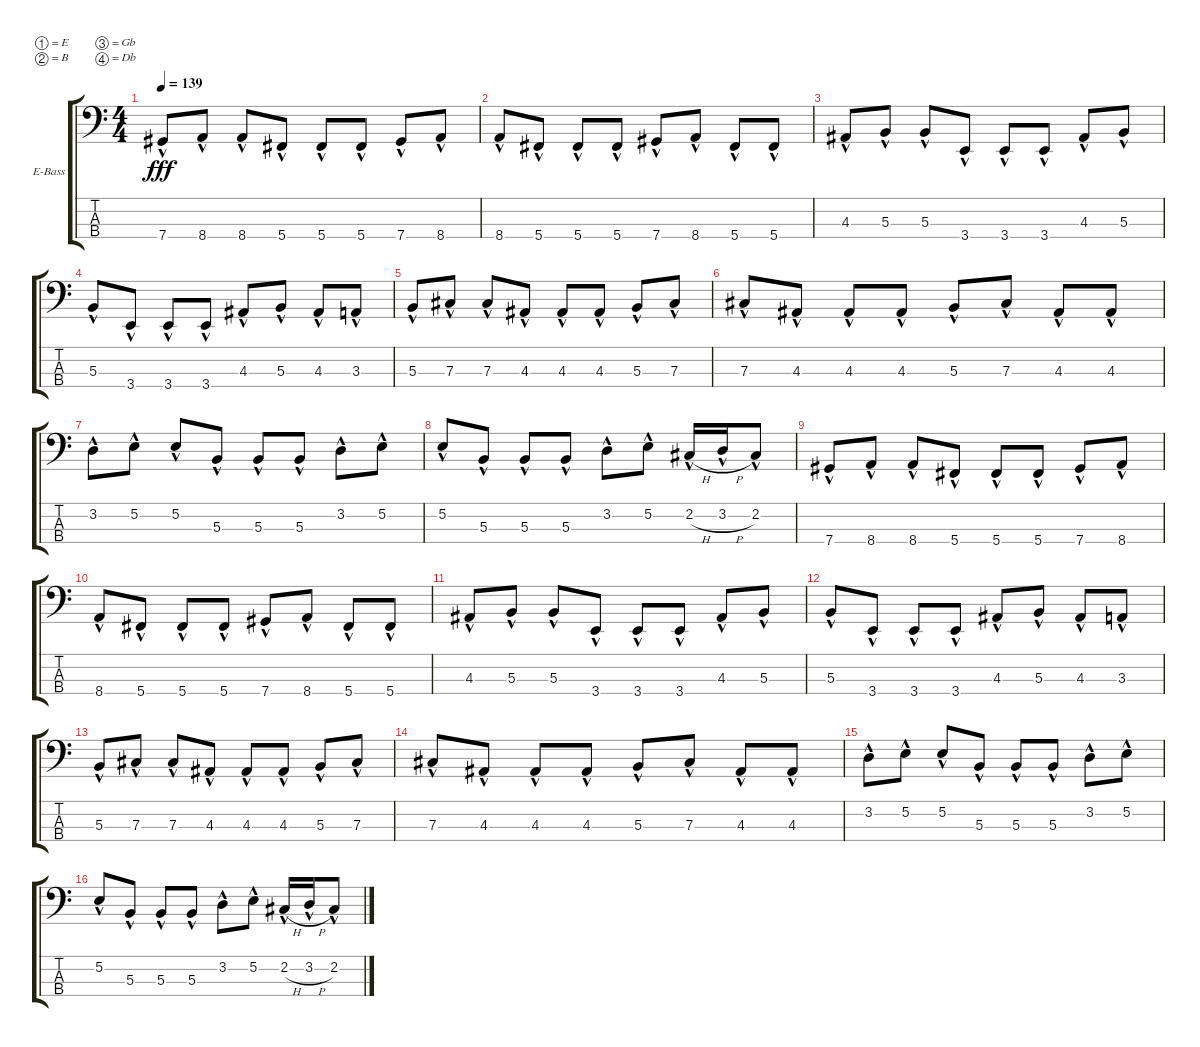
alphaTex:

\bracketExtendMode groupsimilarinstruments
\firstSystemTrackNameOrientation horizontal
\otherSystemsTrackNameOrientation horizontal
\track ("Electric Bass" "E-Bass") {instrument electricbassfinger}
\staff {score tabs}
\tuning (E2 B1 Gb1 Db1)
\ts (4 4)
\tempo 139
\clef f4
\ks c
7.4{hac}.8{dy fff instrument electricbassfinger} 8.4{hac}.8 8.4{hac}.8 5.4{hac}.8 5.4{hac}.8 5.4{hac}.8 7.4{hac}.8 8.4{hac}.8 |
8.4{hac}.8 5.4{hac}.8 5.4{hac}.8 5.4{hac}.8 7.4{hac}.8 8.4{hac}.8 5.4{hac}.8 5.4{hac}.8 |
4.3{hac}.8 5.3{hac}.8 5.3{hac}.8 3.4{hac}.8 3.4{hac}.8 3.4{hac}.8 4.3{hac}.8 5.3{hac}.8 |
5.3{hac}.8 3.4{hac}.8 3.4{hac}.8 3.4{hac}.8 4.3{hac}.8 5.3{hac}.8 4.3{hac}.8 3.3{hac}.8 |
5.3{hac}.8 7.3{hac}.8 7.3{hac}.8 4.3{hac}.8 4.3{hac}.8 4.3{hac}.8 5.3{hac}.8 7.3{hac}.8 |
7.3{hac}.8 4.3{hac}.8 4.3{hac}.8 4.3{hac}.8 5.3{hac}.8 7.3{hac}.8 4.3{hac}.8 4.3{hac}.8 |
3.2{hac}.8 5.2{hac}.8 5.2{hac}.8 5.3{hac}.8 5.3{hac}.8 5.3{hac}.8 3.2{hac}.8 5.2{hac}.8 |
5.2{hac}.8 5.3{hac}.8 5.3{hac}.8 5.3{hac}.8 3.2{hac}.8 5.2{hac}.8 2.2{h hac}.16 3.2{h hac}.16 2.2{hac}.8 |
7.4{hac}.8 8.4{hac}.8 8.4{hac}.8 5.4{hac}.8 5.4{hac}.8 5.4{hac}.8 7.4{hac}.8 8.4{hac}.8 |
8.4{hac}.8 5.4{hac}.8 5.4{hac}.8 5.4{hac}.8 7.4{hac}.8 8.4{hac}.8 5.4{hac}.8 5.4{hac}.8 |
4.3{hac}.8 5.3{hac}.8 5.3{hac}.8 3.4{hac}.8 3.4{hac}.8 3.4{hac}.8 4.3{hac}.8 5.3{hac}.8 |
5.3{hac}.8 3.4{hac}.8 3.4{hac}.8 3.4{hac}.8 4.3{hac}.8 5.3{hac}.8 4.3{hac}.8 3.3{hac}.8 |
5.3{hac}.8 7.3{hac}.8 7.3{hac}.8 4.3{hac}.8 4.3{hac}.8 4.3{hac}.8 5.3{hac}.8 7.3{hac}.8 |
7.3{hac}.8 4.3{hac}.8 4.3{hac}.8 4.3{hac}.8 5.3{hac}.8 7.3{hac}.8 4.3{hac}.8 4.3{hac}.8 |
3.2{hac}.8 5.2{hac}.8 5.2{hac}.8 5.3{hac}.8 5.3{hac}.8 5.3{hac}.8 3.2{hac}.8 5.2{hac}.8 |
5.2{hac}.8 5.3{hac}.8 5.3{hac}.8 5.3{hac}.8 3.2{hac}.8 5.2{hac}.8 2.2{h hac}.16 3.2{h hac}.16 2.2{hac}.8
